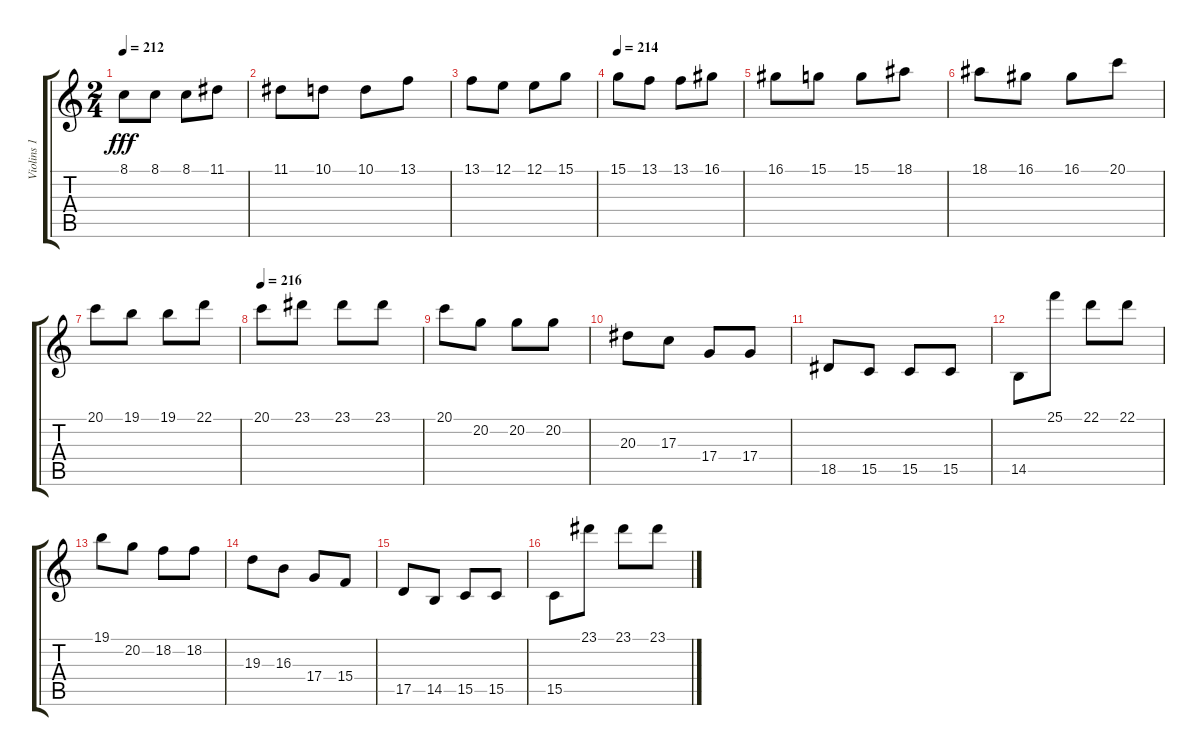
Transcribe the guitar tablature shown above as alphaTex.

\track ("Violins 1" "Violins 1") {instrument stringensemble1}
\staff {score tabs}
\tuning (E4 B3 G3 D3 A2 E2) {hide}
\ts (2 4)
\tempo 212
\clef g2
\ks c
8.1.8{dy fff} 8.1.8 8.1.8 11.1.8 |
11.1.8 10.1.8 10.1.8 13.1.8 |
13.1.8 12.1.8 12.1.8 15.1.8 |
\tempo 214
15.1.8 13.1.8 13.1.8 16.1.8 |
16.1.8 15.1.8 15.1.8 18.1.8 |
18.1.8 16.1.8 16.1.8 20.1.8 |
20.1.8 19.1.8 19.1.8 22.1.8 |
\tempo 216
20.1.8 23.1.8 23.1.8 23.1.8 |
20.1.8 20.2.8 20.2.8 20.2.8 |
20.3.8 17.3.8 17.4.8 17.4.8 |
18.5.8 15.5.8 15.5.8 15.5.8 |
14.5.8 25.1.8 22.1.8 22.1.8 |
19.1.8 20.2.8 18.2.8 18.2.8 |
19.3.8 16.3.8 17.4.8 15.4.8 |
17.5.8 14.5.8 15.5.8 15.5.8 |
15.5.8 23.1.8 23.1.8 23.1.8
